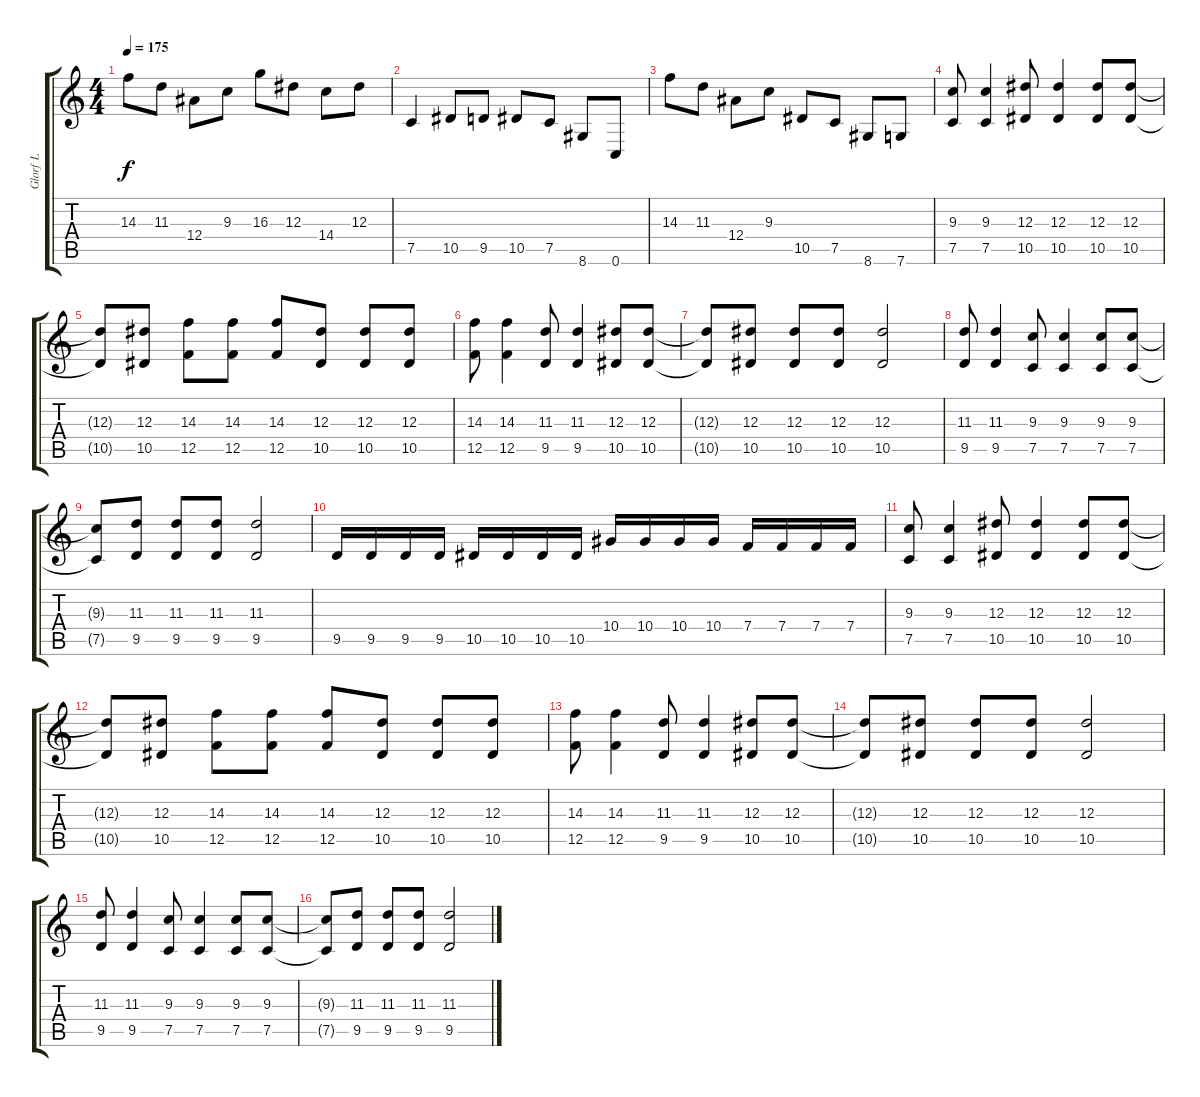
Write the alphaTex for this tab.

\track ("Glorf L" "Glorf L") {instrument distortionguitar}
\staff {score tabs}
\tuning (C4 G3 Eb3 Bb2 F2 C2) {hide}
\ts (4 4)
\tempo 175
\clef g2
\ks c
14.3.8{dy f} 11.3.8 12.4.8 9.3.8 16.3.8 12.3.8 14.4.8 12.3.8 |
7.5.4 10.5.8 9.5.8 10.5.8 7.5.8 8.6.8 0.6.8 |
14.3.8 11.3.8 12.4.8 9.3.8 10.5.8 7.5.8 8.6.8 7.6.8 |
(9.3 7.5).8 (9.3 7.5).4 (12.3 10.5).8 (12.3 10.5).4 (12.3 10.5).8 (12.3 10.5).8 |
(12.3{t} 10.5{t}).8 (12.3 10.5).8 (14.3 12.5).8 (14.3 12.5).8 (14.3 12.5).8 (12.3 10.5).8 (12.3 10.5).8 (12.3 10.5).8 |
(14.3 12.5).8 (14.3 12.5).4 (11.3 9.5).8 (11.3 9.5).4 (12.3 10.5).8 (12.3 10.5).8 |
(12.3{t} 10.5{t}).8 (12.3 10.5).8 (12.3 10.5).8 (12.3 10.5).8 (12.3 10.5).2 |
(11.3 9.5).8 (11.3 9.5).4 (9.3 7.5).8 (9.3 7.5).4 (9.3 7.5).8 (9.3 7.5).8 |
(9.3{t} 7.5{t}).8 (11.3 9.5).8 (11.3 9.5).8 (11.3 9.5).8 (11.3 9.5).2 |
9.5.16 9.5.16 9.5.16 9.5.16 10.5.16 10.5.16 10.5.16 10.5.16 10.4.16 10.4.16 10.4.16 10.4.16 7.4.16 7.4.16 7.4.16 7.4.16 |
(9.3 7.5).8 (9.3 7.5).4 (12.3 10.5).8 (12.3 10.5).4 (12.3 10.5).8 (12.3 10.5).8 |
(12.3{t} 10.5{t}).8 (12.3 10.5).8 (14.3 12.5).8 (14.3 12.5).8 (14.3 12.5).8 (12.3 10.5).8 (12.3 10.5).8 (12.3 10.5).8 |
(14.3 12.5).8 (14.3 12.5).4 (11.3 9.5).8 (11.3 9.5).4 (12.3 10.5).8 (12.3 10.5).8 |
(12.3{t} 10.5{t}).8 (12.3 10.5).8 (12.3 10.5).8 (12.3 10.5).8 (12.3 10.5).2 |
(11.3 9.5).8 (11.3 9.5).4 (9.3 7.5).8 (9.3 7.5).4 (9.3 7.5).8 (9.3 7.5).8 |
(9.3{t} 7.5{t}).8 (11.3 9.5).8 (11.3 9.5).8 (11.3 9.5).8 (11.3 9.5).2
